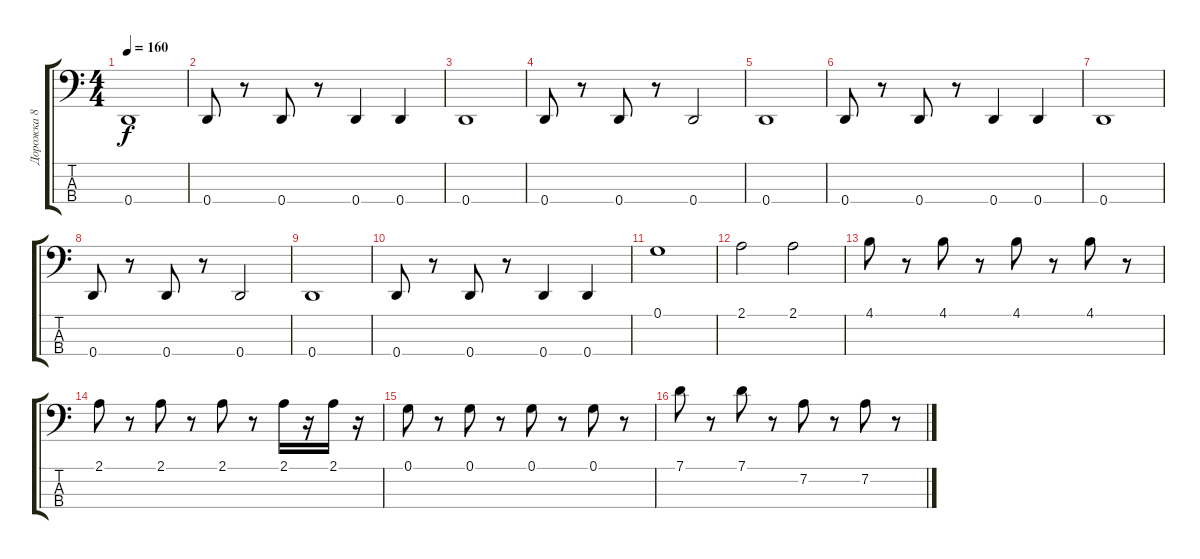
\track ("Дорожка 8" "Дорожка 8") {instrument electricbassfinger}
\staff {score tabs}
\tuning (G2 D2 A1 D1) {hide}
\ts (4 4)
\tempo 160
\clef f4
\ks c
0.4.1{dy f} |
0.4.8 r.8 0.4.8 r.8 0.4.4 0.4.4 |
0.4.1 |
0.4.8 r.8 0.4.8 r.8 0.4.2 |
0.4.1 |
0.4.8 r.8 0.4.8 r.8 0.4.4 0.4.4 |
0.4.1 |
0.4.8 r.8 0.4.8 r.8 0.4.2 |
0.4.1 |
0.4.8 r.8 0.4.8 r.8 0.4.4 0.4.4 |
0.1.1 |
2.1.2 2.1.2 |
4.1.8 r.8 4.1.8 r.8 4.1.8 r.8 4.1.8 r.8 |
2.1.8 r.8 2.1.8 r.8 2.1.8 r.8 2.1.16 r.16 2.1.16 r.16 |
0.1.8 r.8 0.1.8 r.8 0.1.8 r.8 0.1.8 r.8 |
7.1.8 r.8 7.1.8 r.8 7.2.8 r.8 7.2.8 r.8
